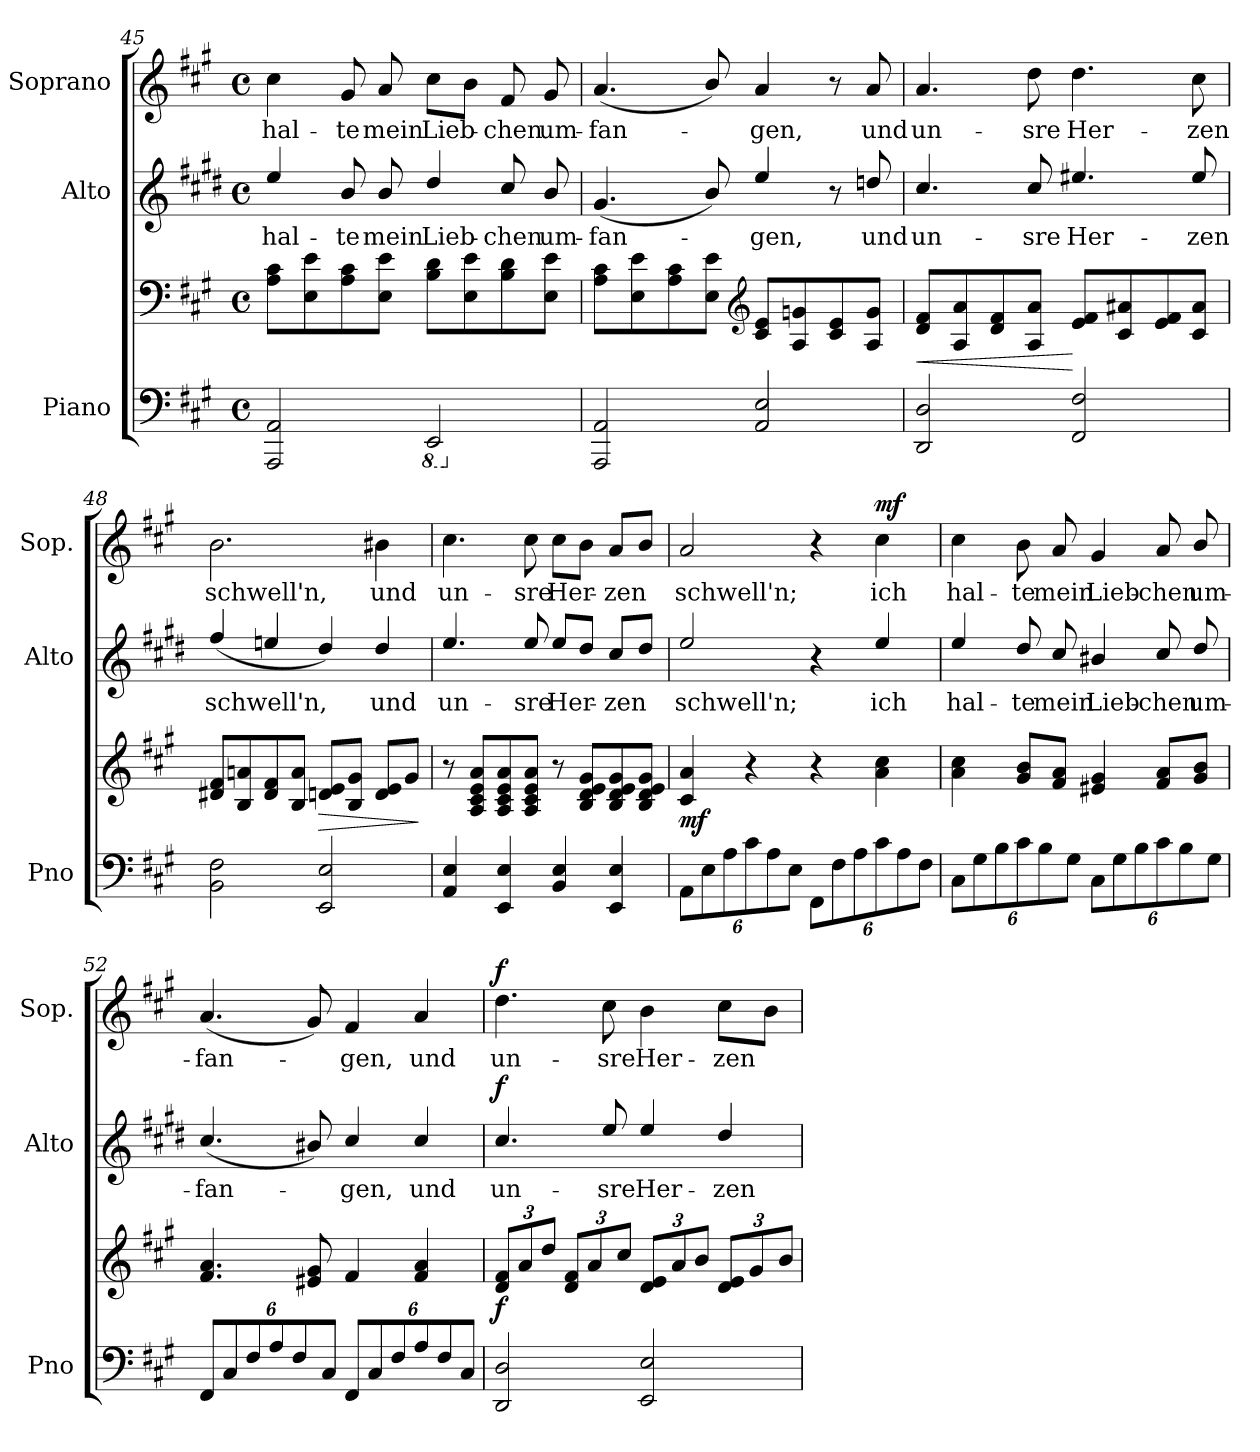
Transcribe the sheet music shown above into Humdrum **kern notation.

**kern	**kern	**dynam	**kern	**text	**dynam	**kern	**text	**dynam
*part3	*part3	*part3	*part2	*part2	*part2	*part1	*part1	*part1
*staff4	*staff3	*staff3/4	*staff2	*staff2	*staff2	*staff1	*staff1	*staff1
*I"Piano	*	*	*I"Alto	*	*	*I"Soprano	*	*
*I'Pno	*	*	*I'Alto	*	*	*I'Sop.	*	*
*clefF4	*clefF4	*	*clefG2	*	*	*clefG2	*	*
*	*	*	*ITrd4c7	*	*	*	*	*
*k[f#c#g#]	*k[f#c#g#]	*	*k[f#c#g#]	*	*	*k[f#c#g#]	*	*
*M4/4	*M4/4	*	*M4/4	*	*	*M4/4	*	*
*met(c)	*met(c)	*	*met(c)	*	*	*met(c)	*	*
=45	=45	=45	=45	=45	=45	=45	=45	=45
2AAA/ 2AA/	8A\ 8c#\L	.	4a/	hal-	.	4cc#\	hal-	.
.	8E\ 8e\	.	.	.	.	.	.	.
.	8A\ 8c#\	.	8e/	-te	.	8g#/	-te	.
.	8E\ 8e\J	.	8e/	mein	.	8a/	mein	.
*8ba	*	*	*	*	*	*	*	*
2EEE/	8B\ 8d\L	.	4g#/	Lieb-	.	8cc#\L	Lieb-	.
.	8E\ 8e\	.	.	.	.	8b\J	.	.
.	8B\ 8d\	.	8f#/	-chen	.	8f#/	-chen	.
.	8E\ 8e\J	.	8e/	um-	.	8g#/	um-	.
=46	=46	=46	=46	=46	=46	=46	=46	=46
*X8ba	*	*	*	*	*	*	*	*
2AAA/ 2AA/	8A\ 8c#\L	.	(4.c#/	-fan-	.	(4.a/	-fan-	.
.	8E\ 8e\	.	.	.	.	.	.	.
.	8A\ 8c#\	.	.	.	.	.	.	.
.	8E\ 8e\J	.	8e/)	.	.	8b/)	.	.
*	*clefG2	*	*	*	*	*	*	*
2AA/ 2E/	8c#/ 8e/L	.	4a/	-gen,	.	4a/	-gen,	.
.	8A/ 8gn/	.	.	.	.	.	.	.
.	8c#/ 8e/	.	8r	.	.	8r	.	.
.	8A/ 8g/J	.	8gn/	und	.	8a/	und	.
=47	=47	=47	=47	=47	=47	=47	=47	=47
!	!	!LO:HP:b	!	!	!	!	!	!
2DD/ 2D/	8d/ 8f#/L	<	4.f#/	un-	.	4.a/	un-	.
.	8A/ 8a/	.	.	.	.	.	.	.
.	8d/ 8f#/	.	.	.	.	.	.	.
.	8A/ 8a/J	.	8f#/	-sre	.	8dd\	-sre	.
2FF#/ 2F#/	8e/ 8f#/L	[	4.a#X/	Her-	.	4.dd\	Her-	.
.	8c#/ 8a#X/	.	.	.	.	.	.	.
.	8e/ 8f#/	.	.	.	.	.	.	.
.	8c#/ 8a#/J	.	8a#/	-zen	.	8cc#\	-zen	.
=48	=48	=48	=48	=48	=48	=48	=48	=48
2BB\ 2F#\	8d#X/ 8f#/L	.	(4b/	schwell'n,	.	2.b\	schwell'n,	.
.	8B/ 8an/	.	.	.	.	.	.	.
.	8d#/ 8f#/	.	4an/	.	.	.	.	.
.	8B/ 8a/J	.	.	.	.	.	.	.
!	!	!LO:HP:b	!	!	!	!	!	!
2EE/ 2E/	8dn/ 8e/L	>	4g#/)	.	.	.	.	.
.	8B/ 8g#/J	.	.	.	.	.	.	.
.	8d/ 8e/L	.	4g#/	und	.	4b#X\	und	.
.	8g#/J	.	.	.	.	.	.	.
.	.	]	.	.	.	.	.	.
=49	=49	=49	=49	=49	=49	=49	=49	=49
4AA/ 4E/	8r	.	4.a/	un-	.	4.cc#\	un-	.
.	8A/ 8c#/ 8e/ 8a/L	.	.	.	.	.	.	.
4EE/ 4E/	8A/ 8c#/ 8e/ 8a/	.	.	.	.	.	.	.
.	8A/ 8c#/ 8e/ 8a/J	.	8a/	-sre	.	8cc#\	-sre	.
4BB/ 4E/	8r	.	8a/L	Her-	.	8cc#\L	Her-	.
.	8B/ 8d/ 8e/ 8g#/L	.	8g#/J	.	.	8b\J	.	.
4EE/ 4E/	8B/ 8d/ 8e/ 8g#/	.	8f#/L	-zen	.	8a/L	-zen	.
.	8B/ 8d/ 8e/ 8g#/J	.	8g#/J	.	.	8b/J	.	.
=50	=50	=50	=50	=50	=50	=50	=50	=50
*Xbrackettup	*	*	*	*	*	*	*	*
!	!	!LO:DY:b	!	!	!	!	!	!
12AA\L	4c#/ 4a/	mf	2a/	schwell'n;	.	2a/	schwell'n;	.
12E\	.	.	.	.	.	.	.	.
12A\	.	.	.	.	.	.	.	.
12c#\	4r	.	.	.	.	.	.	.
12A\	.	.	.	.	.	.	.	.
12E\J	.	.	.	.	.	.	.	.
12FF#\L	4r	.	4r	.	.	4r	.	.
12F#\	.	.	.	.	.	.	.	.
12A\	.	.	.	.	.	.	.	.
!	!	!	!	!	!	!	!	!LO:DY:a
12c#\	4a\ 4cc#\	.	4a/	ich	.	4cc#\	ich	mf
12A\	.	.	.	.	.	.	.	.
12F#\J	.	.	.	.	.	.	.	.
=51	=51	=51	=51	=51	=51	=51	=51	=51
12C#\L	4a\ 4cc#\	.	4a/	hal-	.	4cc#\	hal-	.
12G#\	.	.	.	.	.	.	.	.
12B\	.	.	.	.	.	.	.	.
12c#\	8g#/ 8b/L	.	8g#/	-te	.	8b\	-te	.
12B\	.	.	.	.	.	.	.	.
.	8f#/ 8a/J	.	8f#/	mein	.	8a/	mein	.
12G#\J	.	.	.	.	.	.	.	.
12C#\L	4e#X/ 4g#/	.	4e#X/	Lieb-	.	4g#/	Lieb-	.
12G#\	.	.	.	.	.	.	.	.
12B\	.	.	.	.	.	.	.	.
12c#\	8f#/ 8a/L	.	8f#/	-chen	.	8a/	-chen	.
12B\	.	.	.	.	.	.	.	.
.	8g#/ 8b/J	.	8g#/	um-	.	8b/	um-	.
12G#\J	.	.	.	.	.	.	.	.
=52	=52	=52	=52	=52	=52	=52	=52	=52
12FF#/L	4.f#/ 4.a/	.	(4.f#/	-fan-	.	(4.a/	-fan-	.
12C#/	.	.	.	.	.	.	.	.
12F#/	.	.	.	.	.	.	.	.
12A/	.	.	.	.	.	.	.	.
12F#/	.	.	.	.	.	.	.	.
.	8e#X/ 8g#/	.	8e#X/)	.	.	8g#/)	.	.
12C#/J	.	.	.	.	.	.	.	.
12FF#/L	4f#/	.	4f#/	-gen,	.	4f#/	-gen,	.
12C#/	.	.	.	.	.	.	.	.
12F#/	.	.	.	.	.	.	.	.
12A/	4f#/ 4a/	.	4f#/	und	.	4a/	und	.
12F#/	.	.	.	.	.	.	.	.
12C#/J	.	.	.	.	.	.	.	.
=53	=53	=53	=53	=53	=53	=53	=53	=53
*	*Xbrackettup	*	*	*	*	*	*	*
!	!	!LO:DY:b	!	!	!LO:DY:a	!	!	!LO:DY:a
2DD/ 2D/	12d/ 12f#/L	f	4.f#/	un-	f	4.dd\	un-	f
.	12a/	.	.	.	.	.	.	.
.	12dd/J	.	.	.	.	.	.	.
.	12d/ 12f#/L	.	.	.	.	.	.	.
.	12a/	.	.	.	.	.	.	.
.	.	.	8a/	-sre	.	8cc#\	-sre	.
.	12cc#/J	.	.	.	.	.	.	.
2EE/ 2E/	12d/ 12e/L	.	4a/	Her-	.	4b\	Her-	.
.	12a/	.	.	.	.	.	.	.
.	12b/J	.	.	.	.	.	.	.
.	12d/ 12e/L	.	4g#/	-zen	.	8cc#\L	-zen	.
.	12g#/	.	.	.	.	.	.	.
.	.	.	.	.	.	8b\J	.	.
.	12b/J	.	.	.	.	.	.	.
=	=	=	=	=	=	=	=	=
*-	*-	*-	*-	*-	*-	*-	*-	*-
